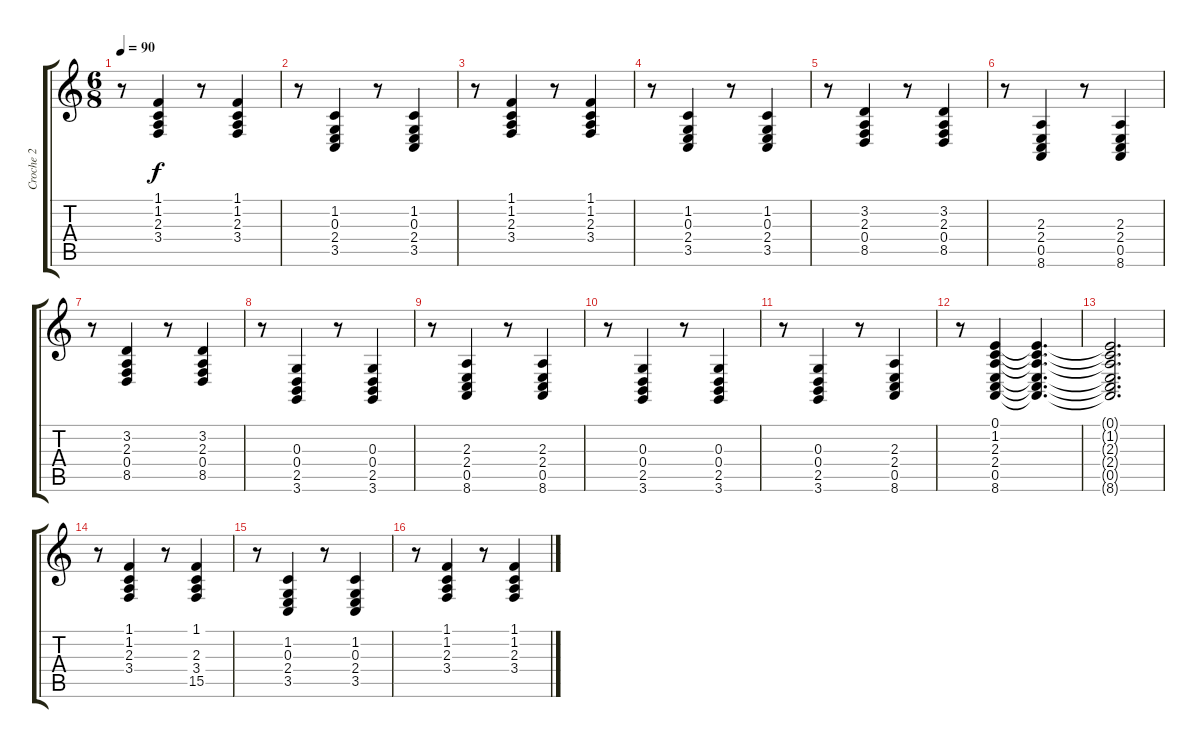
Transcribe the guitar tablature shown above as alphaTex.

\track ("Croche 2" "Croche 2") {instrument tuba}
\staff {score tabs}
\tuning (E4 B3 G3 D3 A2 E2) {hide}
\ts (6 8)
\tempo 90
\clef g2
\ks c
r.8{dy f instrument tuba} (1.1 1.2 2.3 3.4).4 r.8 (1.1 1.2 2.3 3.4).4 |
r.8 (1.2 0.3 2.4 3.5).4 r.8 (1.2 0.3 2.4 3.5).4 |
r.8 (1.1 1.2 2.3 3.4).4 r.8 (1.1 1.2 2.3 3.4).4 |
r.8 (1.2 0.3 2.4 3.5).4 r.8 (1.2 0.3 2.4 3.5).4 |
r.8 (3.2 2.3 0.4 8.5).4 r.8 (3.2 2.3 0.4 8.5).4 |
r.8 (2.3 2.4 0.5 8.6).4 r.8 (2.3 2.4 0.5 8.6).4 |
r.8 (3.2 2.3 0.4 8.5).4 r.8 (3.2 2.3 0.4 8.5).4 |
r.8 (0.3 0.4 2.5 3.6).4 r.8 (0.3 0.4 2.5 3.6).4 |
r.8 (2.3 2.4 0.5 8.6).4 r.8 (2.3 2.4 0.5 8.6).4 |
r.8 (0.3 0.4 2.5 3.6).4 r.8 (0.3 0.4 2.5 3.6).4 |
r.8 (0.3 0.4 2.5 3.6).4 r.8 (2.3 2.4 0.5 8.6).4 |
r.8 (0.1 1.2 2.3 2.4 0.5 8.6).4 (0.1{t} 1.2{t} 2.3{t} 2.4{t} 0.5{t} 8.6{t}).4{d} |
(0.1{t} 1.2{t} 2.3{t} 2.4{t} 0.5{t} 8.6{t}).2{d} |
r.8 (1.1 1.2 2.3 3.4).4 r.8 (1.1 2.3 3.4 15.5).4 |
r.8 (1.2 0.3 2.4 3.5).4 r.8 (1.2 0.3 2.4 3.5).4 |
r.8 (1.1 1.2 2.3 3.4).4 r.8 (1.1 1.2 2.3 3.4).4
